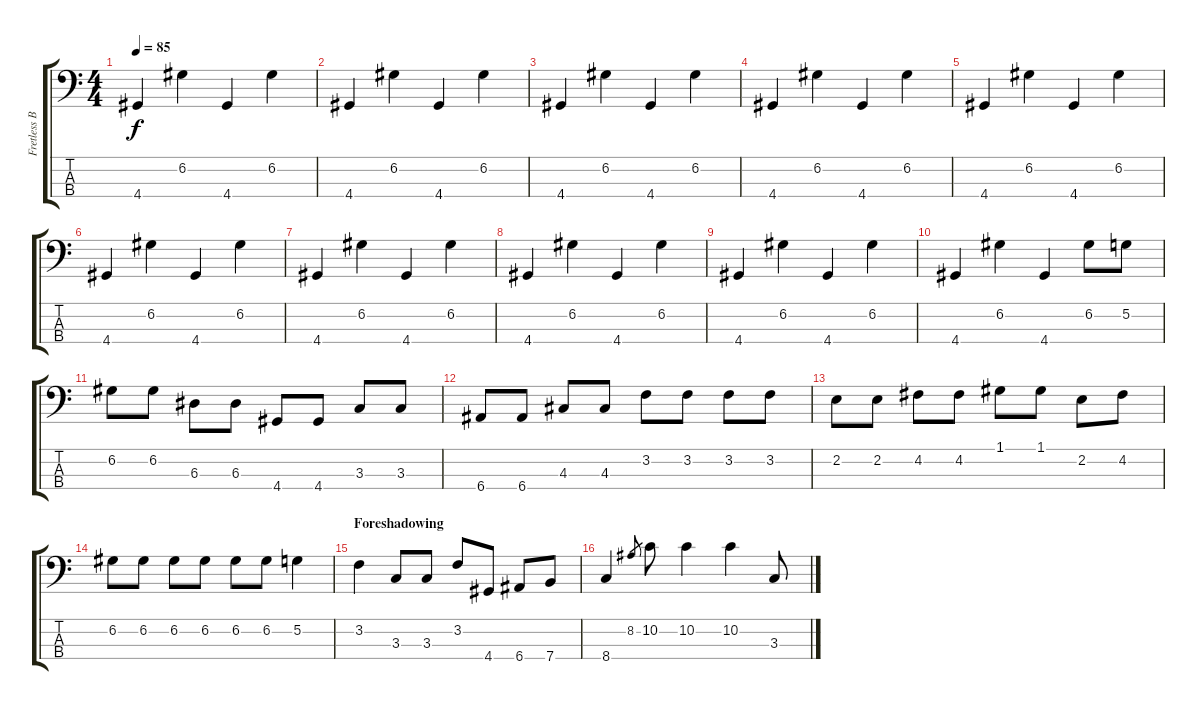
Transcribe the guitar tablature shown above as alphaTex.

\track ("Fretless Bass" "Fretless B") {instrument fretlessbass}
\staff {score tabs}
\tuning (G2 D2 A1 E1) {hide}
\ts (4 4)
\tempo 85
\clef f4
\ks c
4.4.4{dy f} 6.2.4 4.4.4 6.2.4 |
4.4.4 6.2.4 4.4.4 6.2.4 |
4.4.4 6.2.4 4.4.4 6.2.4 |
4.4.4 6.2.4 4.4.4 6.2.4 |
4.4.4 6.2.4 4.4.4 6.2.4 |
4.4.4 6.2.4 4.4.4 6.2.4 |
4.4.4 6.2.4 4.4.4 6.2.4 |
4.4.4 6.2.4 4.4.4 6.2.4 |
4.4.4 6.2.4 4.4.4 6.2.4 |
4.4.4 6.2.4 4.4.4 6.2.8 5.2.8 |
6.2.8 6.2.8 6.3.8 6.3.8 4.4.8 4.4.8 3.3.8 3.3.8 |
6.4.8 6.4.8 4.3.8 4.3.8 3.2.8 3.2.8 3.2.8 3.2.8 |
2.2.8 2.2.8 4.2.8 4.2.8 1.1.8 1.1.8 2.2.8 4.2.8 |
6.2.8 6.2.8 6.2.8 6.2.8 6.2.8 6.2.8 5.2.4 |
\section ("" "Foreshadowing")
3.2.4 3.3.8 3.3.8 3.2.8 4.4.8 6.4.8 7.4.8 |
8.4.4 8.2.8{gr} 10.2.8 10.2.4 10.2.4 3.3.8
